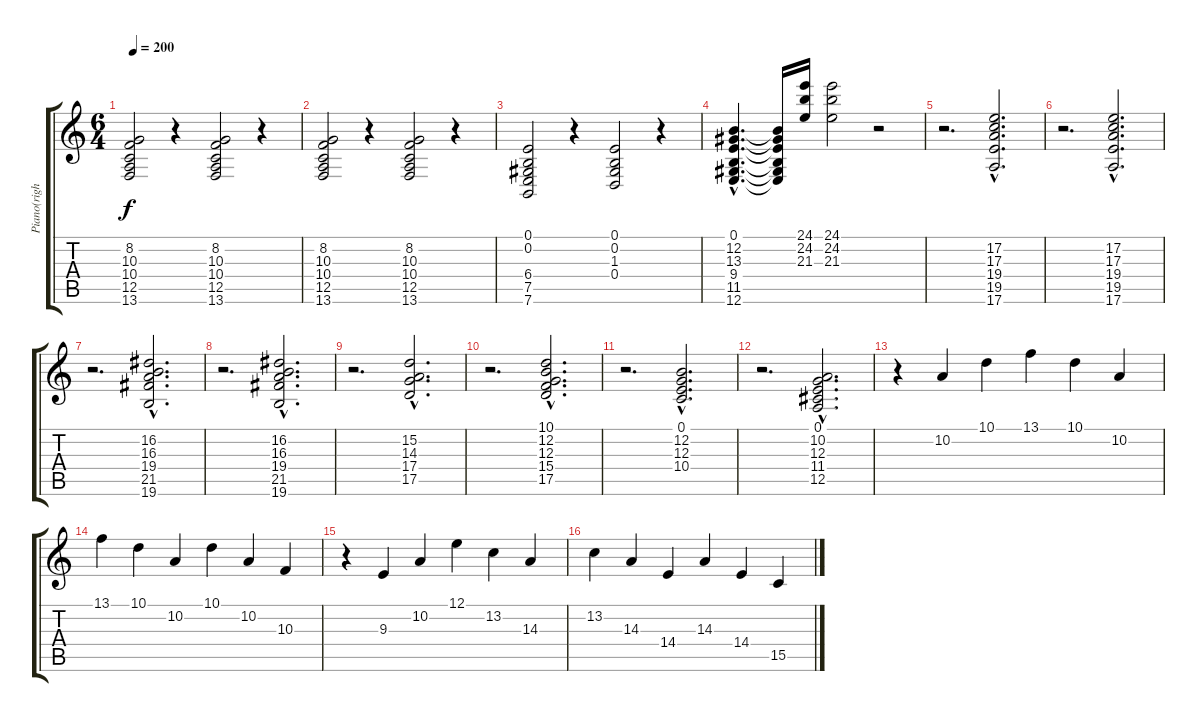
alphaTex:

\track ("Piano(right)" "Piano(righ") {instrument acousticgrandpiano}
\staff {score tabs}
\tuning (E4 B3 G3 D3 A2 E2) {hide}
\ts (6 4)
\tempo 200
\clef g2
\ks c
(8.2 10.3 10.4 12.5 13.6).2{dy f} r.4 (8.2 10.3 10.4 12.5 13.6).2 r.4 |
(8.2 10.3 10.4 12.5 13.6).2 r.4 (8.2 10.3 10.4 12.5 13.6).2 r.4 |
(0.1 0.2 6.4 7.5 7.6).2 r.4 (0.1 0.2 1.3 0.4).2 r.4 |
(0.1{hac} 12.2{hac} 13.3{hac} 9.4{hac} 11.5{hac} 12.6{hac}).4{d volume 12} (0.1{t} 12.2{t} 13.3{t} 9.4{t} 11.5{t} 12.6{t}).16 (24.1 24.2 21.3).16{volume 14} (24.1 24.2 21.3).2{volume 14} r.2 |
r.2{d} (17.2{hac} 17.3{hac} 19.4{hac} 19.5{hac} 17.6{hac}).2{d volume 10} |
r.2{d} (17.2{hac} 17.3{hac} 19.4{hac} 19.5{hac} 17.6{hac}).2{d} |
r.2{d} (16.2{hac} 16.3{hac} 19.4{hac} 21.5{hac} 19.6{hac}).2{d} |
r.2{d} (16.2{hac} 16.3{hac} 19.4{hac} 21.5{hac} 19.6{hac}).2{d} |
r.2{d} (15.2{hac} 14.3{hac} 17.4{hac} 17.5{hac}).2{d} |
r.2{d} (10.1{hac} 12.2{hac} 12.3{hac} 15.4{hac} 17.5{hac}).2{d} |
r.2{d} (0.1{hac} 12.2{hac} 12.3{hac} 10.4{hac}).2{d} |
r.2{d} (0.1{hac} 10.2{hac} 12.3{hac} 11.4{hac} 12.5{hac}).2{d} |
r.4 10.2.4 10.1.4 13.1.4 10.1.4 10.2.4 |
13.1.4 10.1.4 10.2.4 10.1.4 10.2.4 10.3.4 |
r.4 9.3.4 10.2.4 12.1.4 13.2.4 14.3.4 |
13.2.4 14.3.4 14.4.4 14.3.4 14.4.4 15.5.4
